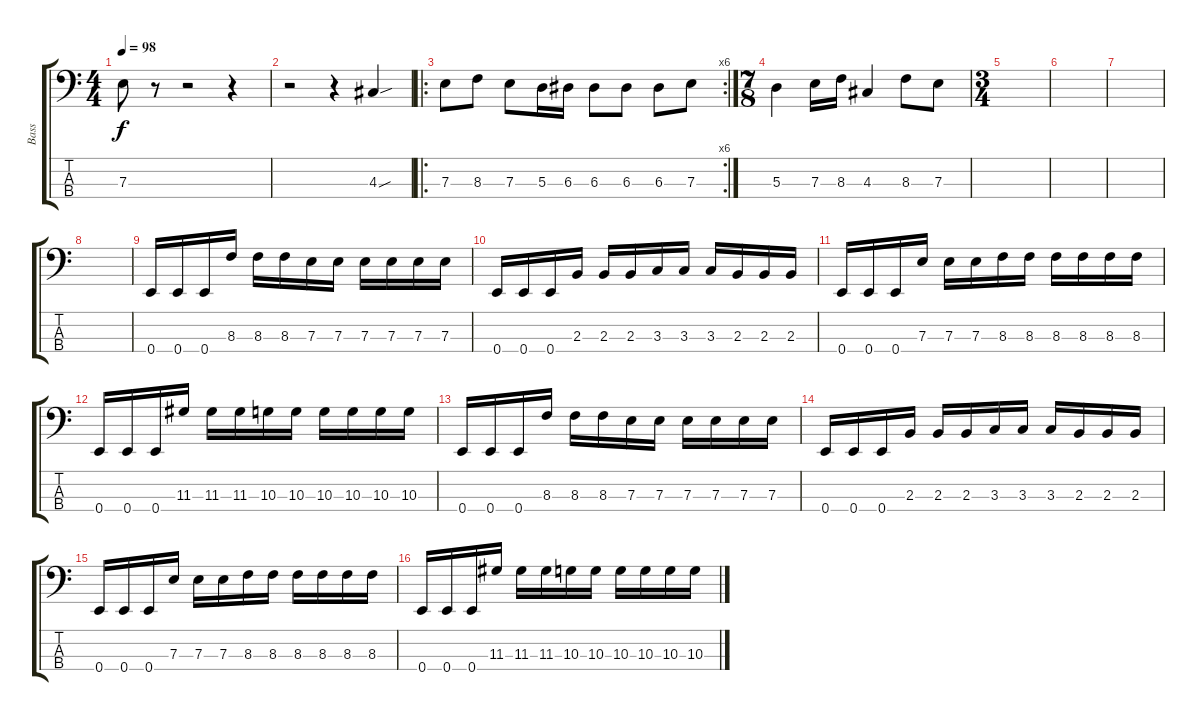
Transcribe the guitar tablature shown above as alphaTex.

\track ("Bass" "Bass") {instrument electricbasspick}
\staff {score tabs}
\tuning (G2 D2 A1 E1) {hide}
\ts (4 4)
\tempo 98
\clef f4
\ks c
7.3.8{dy f} r.8 r.2 r.4 |
r.2 r.4 4.3{sou}.4 |
\ro
\rc 6
7.3.8 8.3.8 7.3.8 5.3.16 6.3.16 6.3.8 6.3.8 6.3.8 7.3.8 |
\ts (7 8)
5.3.4 7.3.16 8.3.16 4.3.4 8.3.8 7.3.8 |
\ts (3 4)
|
|
|
|
0.4.16 0.4.16 0.4.16 8.3.16 8.3.16 8.3.16 7.3.16 7.3.16 7.3.16 7.3.16 7.3.16 7.3.16 |
0.4.16 0.4.16 0.4.16 2.3.16 2.3.16 2.3.16 3.3.16 3.3.16 3.3.16 2.3.16 2.3.16 2.3.16 |
0.4.16 0.4.16 0.4.16 7.3.16 7.3.16 7.3.16 8.3.16 8.3.16 8.3.16 8.3.16 8.3.16 8.3.16 |
0.4.16 0.4.16 0.4.16 11.3.16 11.3.16 11.3.16 10.3.16 10.3.16 10.3.16 10.3.16 10.3.16 10.3.16 |
0.4.16 0.4.16 0.4.16 8.3.16 8.3.16 8.3.16 7.3.16 7.3.16 7.3.16 7.3.16 7.3.16 7.3.16 |
0.4.16 0.4.16 0.4.16 2.3.16 2.3.16 2.3.16 3.3.16 3.3.16 3.3.16 2.3.16 2.3.16 2.3.16 |
0.4.16 0.4.16 0.4.16 7.3.16 7.3.16 7.3.16 8.3.16 8.3.16 8.3.16 8.3.16 8.3.16 8.3.16 |
0.4.16 0.4.16 0.4.16 11.3.16 11.3.16 11.3.16 10.3.16 10.3.16 10.3.16 10.3.16 10.3.16 10.3.16
